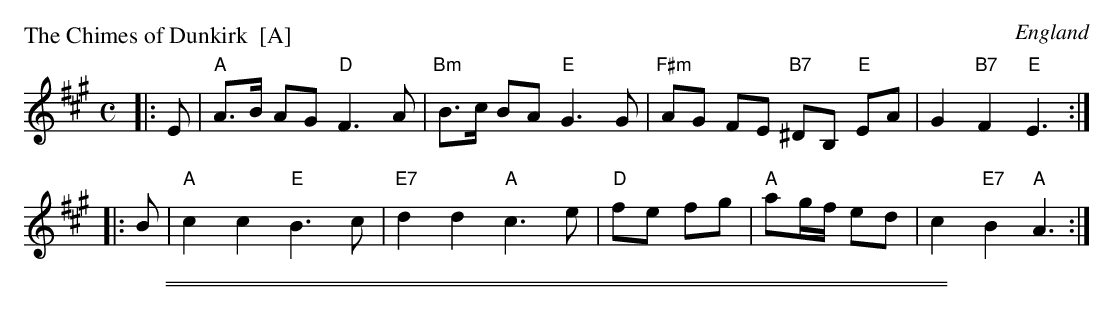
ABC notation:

X:1
P: The Chimes of Dunkirk  [A]
O: England
M: C
L: 1/8
K: A
|: E | "A"A>B AG "D"F3 A | "Bm"B>c BA "E"G3 G | "F#m"AG FE "B7"^DB, "E"EA | G2 "B7"F2 "E"E3 :|
|: B | "A"c2 c2  "E"B3 c | "E7"d2 d2 "A"c3 e | "D"fe fg | "A"ag/f/ ed | c2 "E7"B2 "A"A3 :|
